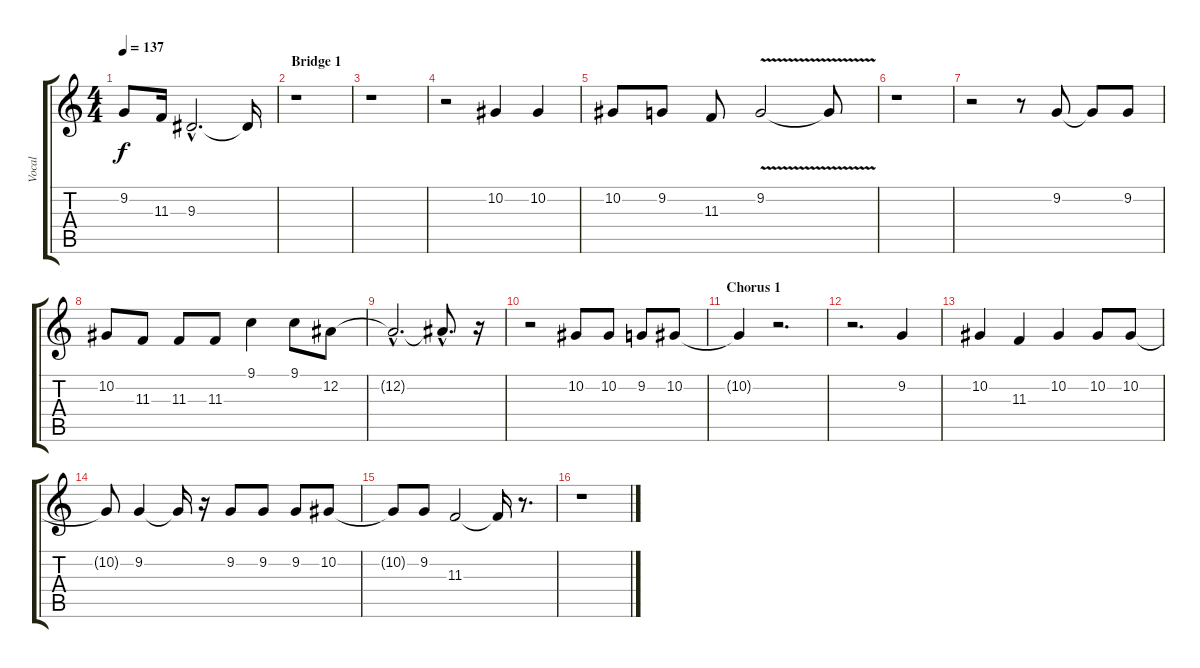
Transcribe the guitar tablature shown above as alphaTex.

\track ("Vocal" "Vocal") {instrument viola}
\staff {score tabs}
\tuning (Eb4 Bb3 Gb3 Db3 Ab2 Eb2) {hide}
\ts (4 4)
\tempo 137
\clef g2
\ks c
9.2{t}.8{dy f} 11.3.16 9.3{hac}.2{d} 9.3{t}.16 |
\section ("" "Bridge 1")
r.1 |
r.1 |
r.2 10.2.4 10.2.4 |
10.2.8 9.2.8 11.3.8 9.2{v}.2 9.2{t}.8 |
r.1 |
r.2 r.8 9.2.8 9.2{t}.8 9.2.8 |
10.2.8 11.3.8 11.3.8 11.3.8 9.1.4 9.1.8 12.2.8 |
12.2{hac t}.2{d} 12.2{hac t}.8{d} r.16 |
r.2 10.2.8 10.2.8 9.2.8 10.2.8 |
\section ("" "Chorus 1")
10.2{t}.4 r.2{d} |
r.2{d} 9.2.4 |
10.2.4 11.3.4 10.2.4 10.2.8 10.2.8 |
10.2{t}.8 9.2.4 9.2{t}.16 r.16 9.2.8 9.2.8 9.2.8 10.2.8 |
10.2{t}.8 9.2.8 11.3.2 11.3{t}.16 r.8{d} |
r.1
